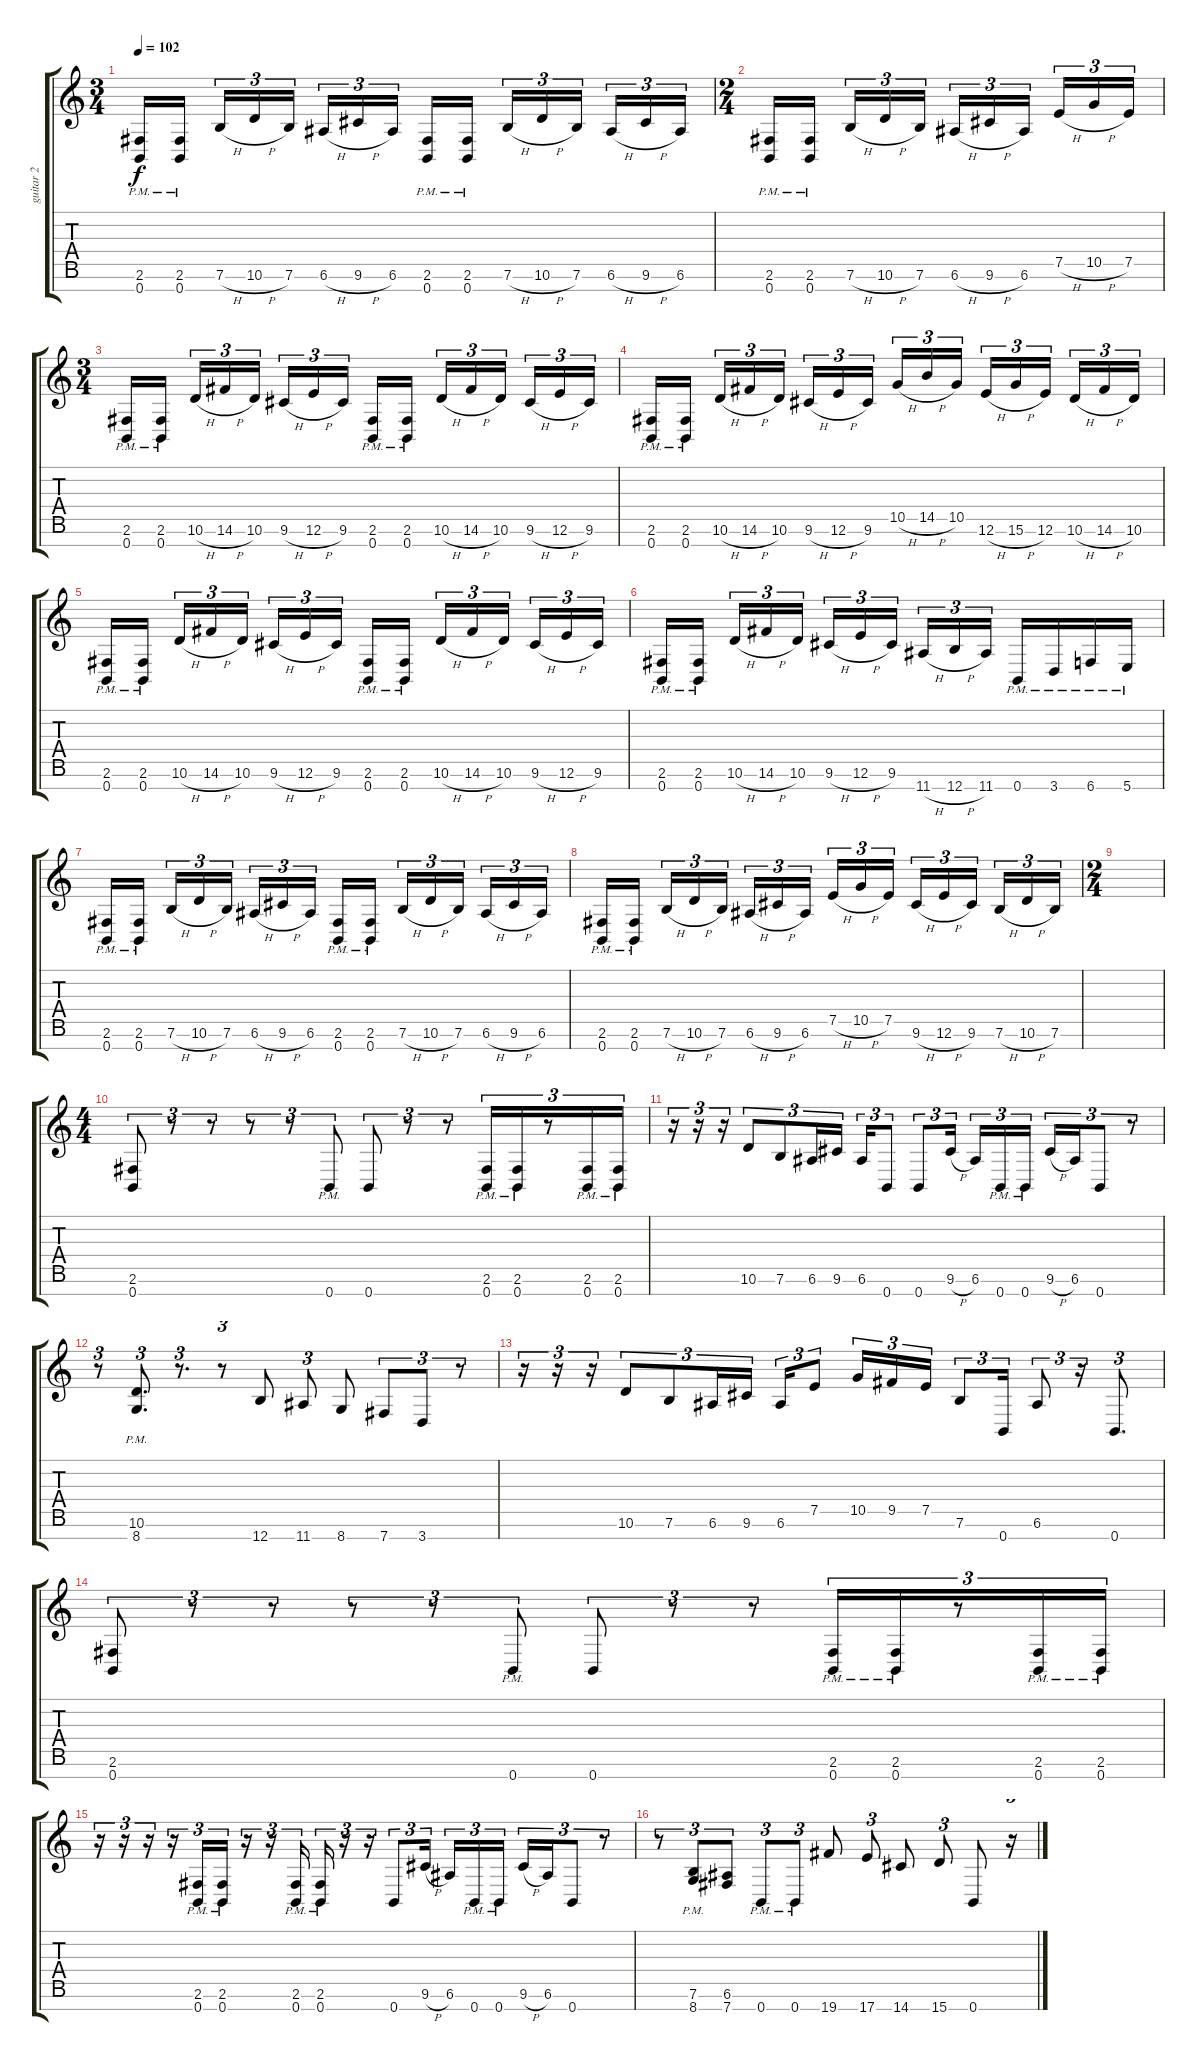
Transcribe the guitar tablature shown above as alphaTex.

\track ("guitar 2" "guitar 2") {instrument acousticguitarsteel}
\staff {score tabs}
\tuning (E4 B3 G3 D3 A2 E2 B1) {hide}
\ts (3 4)
\tempo 102
\clef g2
\ks c
(2.6{pm} 0.7{pm}).16{dy f} (2.6{pm} 0.7{pm}).16{beam splitsecondary} 7.6{h}.16{tu (3 2)} 10.6{h}.16{tu (3 2)} 7.6.16{tu (3 2)} 6.6{h}.16{tu (3 2)} 9.6{h}.16{tu (3 2)} 6.6.16{tu (3 2) beam splitsecondary} (2.6{pm} 0.7{pm}).16 (2.6{pm} 0.7{pm}).16 7.6{h}.16{tu (3 2)} 10.6{h}.16{tu (3 2)} 7.6.16{tu (3 2) beam splitsecondary} 6.6{h}.16{tu (3 2)} 9.6{h}.16{tu (3 2)} 6.6.16{tu (3 2)} |
\ts (2 4)
(2.6{pm} 0.7{pm}).16 (2.6{pm} 0.7{pm}).16{beam splitsecondary} 7.6{h}.16{tu (3 2)} 10.6{h}.16{tu (3 2)} 7.6.16{tu (3 2)} 6.6{h}.16{tu (3 2)} 9.6{h}.16{tu (3 2)} 6.6.16{tu (3 2) beam splitsecondary} 7.5{h}.16{tu (3 2)} 10.5{h}.16{tu (3 2)} 7.5.16{tu (3 2)} |
\ts (3 4)
(2.6{pm} 0.7{pm}).16 (2.6{pm} 0.7{pm}).16{beam splitsecondary} 10.6{h}.16{tu (3 2)} 14.6{h}.16{tu (3 2)} 10.6.16{tu (3 2)} 9.6{h}.16{tu (3 2)} 12.6{h}.16{tu (3 2)} 9.6.16{tu (3 2) beam splitsecondary} (2.6{pm} 0.7{pm}).16 (2.6{pm} 0.7{pm}).16 10.6{h}.16{tu (3 2)} 14.6{h}.16{tu (3 2)} 10.6.16{tu (3 2) beam splitsecondary} 9.6{h}.16{tu (3 2)} 12.6{h}.16{tu (3 2)} 9.6.16{tu (3 2)} |
(2.6{pm} 0.7{pm}).16 (2.6{pm} 0.7{pm}).16{beam splitsecondary} 10.6{h}.16{tu (3 2)} 14.6{h}.16{tu (3 2)} 10.6.16{tu (3 2)} 9.6{h}.16{tu (3 2)} 12.6{h}.16{tu (3 2)} 9.6.16{tu (3 2) beam splitsecondary} 10.5{h}.16{tu (3 2)} 14.5{h}.16{tu (3 2)} 10.5.16{tu (3 2)} 12.6{h}.16{tu (3 2)} 15.6{h}.16{tu (3 2)} 12.6.16{tu (3 2) beam splitsecondary} 10.6{h}.16{tu (3 2)} 14.6{h}.16{tu (3 2)} 10.6.16{tu (3 2)} |
(2.6{pm} 0.7{pm}).16 (2.6{pm} 0.7{pm}).16{beam splitsecondary} 10.6{h}.16{tu (3 2)} 14.6{h}.16{tu (3 2)} 10.6.16{tu (3 2)} 9.6{h}.16{tu (3 2)} 12.6{h}.16{tu (3 2)} 9.6.16{tu (3 2) beam splitsecondary} (2.6{pm} 0.7{pm}).16 (2.6{pm} 0.7{pm}).16 10.6{h}.16{tu (3 2)} 14.6{h}.16{tu (3 2)} 10.6.16{tu (3 2) beam splitsecondary} 9.6{h}.16{tu (3 2)} 12.6{h}.16{tu (3 2)} 9.6.16{tu (3 2)} |
(2.6{pm} 0.7{pm}).16 (2.6{pm} 0.7{pm}).16{beam splitsecondary} 10.6{h}.16{tu (3 2)} 14.6{h}.16{tu (3 2)} 10.6.16{tu (3 2)} 9.6{h}.16{tu (3 2)} 12.6{h}.16{tu (3 2)} 9.6.16{tu (3 2) beam splitsecondary} 11.7{h}.16{tu (3 2)} 12.7{h}.16{tu (3 2)} 11.7.16{tu (3 2)} 0.7{pm}.16 3.7{pm}.16 6.7{pm}.16 5.7{pm}.16 |
(2.6{pm} 0.7{pm}).16 (2.6{pm} 0.7{pm}).16{beam splitsecondary} 7.6{h}.16{tu (3 2)} 10.6{h}.16{tu (3 2)} 7.6.16{tu (3 2)} 6.6{h}.16{tu (3 2)} 9.6{h}.16{tu (3 2)} 6.6.16{tu (3 2) beam splitsecondary} (2.6{pm} 0.7{pm}).16 (2.6{pm} 0.7{pm}).16 7.6{h}.16{tu (3 2)} 10.6{h}.16{tu (3 2)} 7.6.16{tu (3 2) beam splitsecondary} 6.6{h}.16{tu (3 2)} 9.6{h}.16{tu (3 2)} 6.6.16{tu (3 2)} |
(2.6{pm} 0.7{pm}).16 (2.6{pm} 0.7{pm}).16{beam splitsecondary} 7.6{h}.16{tu (3 2)} 10.6{h}.16{tu (3 2)} 7.6.16{tu (3 2)} 6.6{h}.16{tu (3 2)} 9.6{h}.16{tu (3 2)} 6.6.16{tu (3 2) beam splitsecondary} 7.5{h}.16{tu (3 2)} 10.5{h}.16{tu (3 2)} 7.5.16{tu (3 2)} 9.6{h}.16{tu (3 2)} 12.6{h}.16{tu (3 2)} 9.6.16{tu (3 2) beam splitsecondary} 7.6{h}.16{tu (3 2)} 10.6{h}.16{tu (3 2)} 7.6.16{tu (3 2)} |
\ts (2 4)
|
\ts (4 4)
(2.6 0.7).8{tu (3 2)} r.8{tu (3 2)} r.8{tu (3 2)} r.8{tu (3 2)} r.8{tu (3 2)} 0.7{pm}.8{tu (3 2)} 0.7.8{tu (3 2)} r.8{tu (3 2)} r.8{tu (3 2)} (2.6{pm} 0.7{pm}).16{tu (3 2)} (2.6{pm} 0.7{pm}).16{tu (3 2)} r.8{tu (3 2)} (2.6{pm} 0.7{pm}).16{tu (3 2)} (2.6{pm} 0.7{pm}).16{tu (3 2)} |
r.16{tu (3 2)} r.16{tu (3 2)} r.16{tu (3 2)} 10.6.8{tu (3 2)} 7.6.8{tu (3 2)} 6.6.16{tu (3 2)} 9.6.16{tu (3 2) beam splitsecondary} 6.6.16{tu (3 2)} 0.7.8{tu (3 2)} 0.7.8{tu (3 2)} 9.6{h}.16{tu (3 2) beam splitsecondary} 6.6.16{tu (3 2)} 0.7{pm}.16{tu (3 2)} 0.7{pm}.16{tu (3 2)} 9.6{h}.16{tu (3 2)} 6.6.16{tu (3 2)} 0.7.8{tu (3 2)} r.8{tu (3 2)} |
r.8{tu (3 2)} (10.6{pm} 8.7{pm}).8{d tu (3 2)} r.8{d tu (3 2)} r.8{tu (3 2)} 12.7.8 11.7.8{tu (3 2)} 8.7.8 7.7.8{tu (3 2)} 3.7.8{tu (3 2)} r.8{tu (3 2)} |
r.16{tu (3 2)} r.16{tu (3 2)} r.16{tu (3 2)} 10.6.8{tu (3 2)} 7.6.8{tu (3 2)} 6.6.16{tu (3 2)} 9.6.16{tu (3 2) beam splitsecondary} 6.6.16{tu (3 2)} 7.5.8{tu (3 2)} 10.5.16{tu (3 2)} 9.5.16{tu (3 2)} 7.5.16{tu (3 2)} 7.6.8{tu (3 2)} 0.7.16{tu (3 2)} 6.6.8{tu (3 2)} r.16{tu (3 2)} 0.7.8{d tu (3 2)} |
(2.6 0.7).8{tu (3 2)} r.8{tu (3 2)} r.8{tu (3 2)} r.8{tu (3 2)} r.8{tu (3 2)} 0.7{pm}.8{tu (3 2)} 0.7.8{tu (3 2)} r.8{tu (3 2)} r.8{tu (3 2)} (2.6{pm} 0.7{pm}).16{tu (3 2)} (2.6{pm} 0.7{pm}).16{tu (3 2)} r.8{tu (3 2)} (2.6{pm} 0.7{pm}).16{tu (3 2)} (2.6{pm} 0.7{pm}).16{tu (3 2)} |
r.16{tu (3 2)} r.16{tu (3 2)} r.16{tu (3 2)} r.16{tu (3 2)} (2.6{pm} 0.7{pm}).16{tu (3 2)} (2.6{pm} 0.7{pm}).16{tu (3 2)} r.16{tu (3 2)} r.16{tu (3 2)} (2.6{pm} 0.7{pm}).16{tu (3 2)} (2.6{pm} 0.7{pm}).16{tu (3 2)} r.16{tu (3 2)} r.16{tu (3 2)} 0.7.8{tu (3 2)} 9.6{h}.16{tu (3 2) beam splitsecondary} 6.6.16{tu (3 2)} 0.7{pm}.16{tu (3 2)} 0.7{pm}.16{tu (3 2)} 9.6{h}.16{tu (3 2)} 6.6.16{tu (3 2)} 0.7.8{tu (3 2)} r.8{tu (3 2)} |
r.8{tu (3 2)} (7.6{pm} 8.7{pm}).8{tu (3 2)} (6.6 7.7).8{tu (3 2)} 0.7{pm}.8{tu (3 2)} 0.7{pm}.8{tu (3 2)} 19.7.8 17.7.8{tu (3 2)} 14.7.8 15.7.8{tu (3 2)} 0.7.8 r.16{tu (3 2)}
